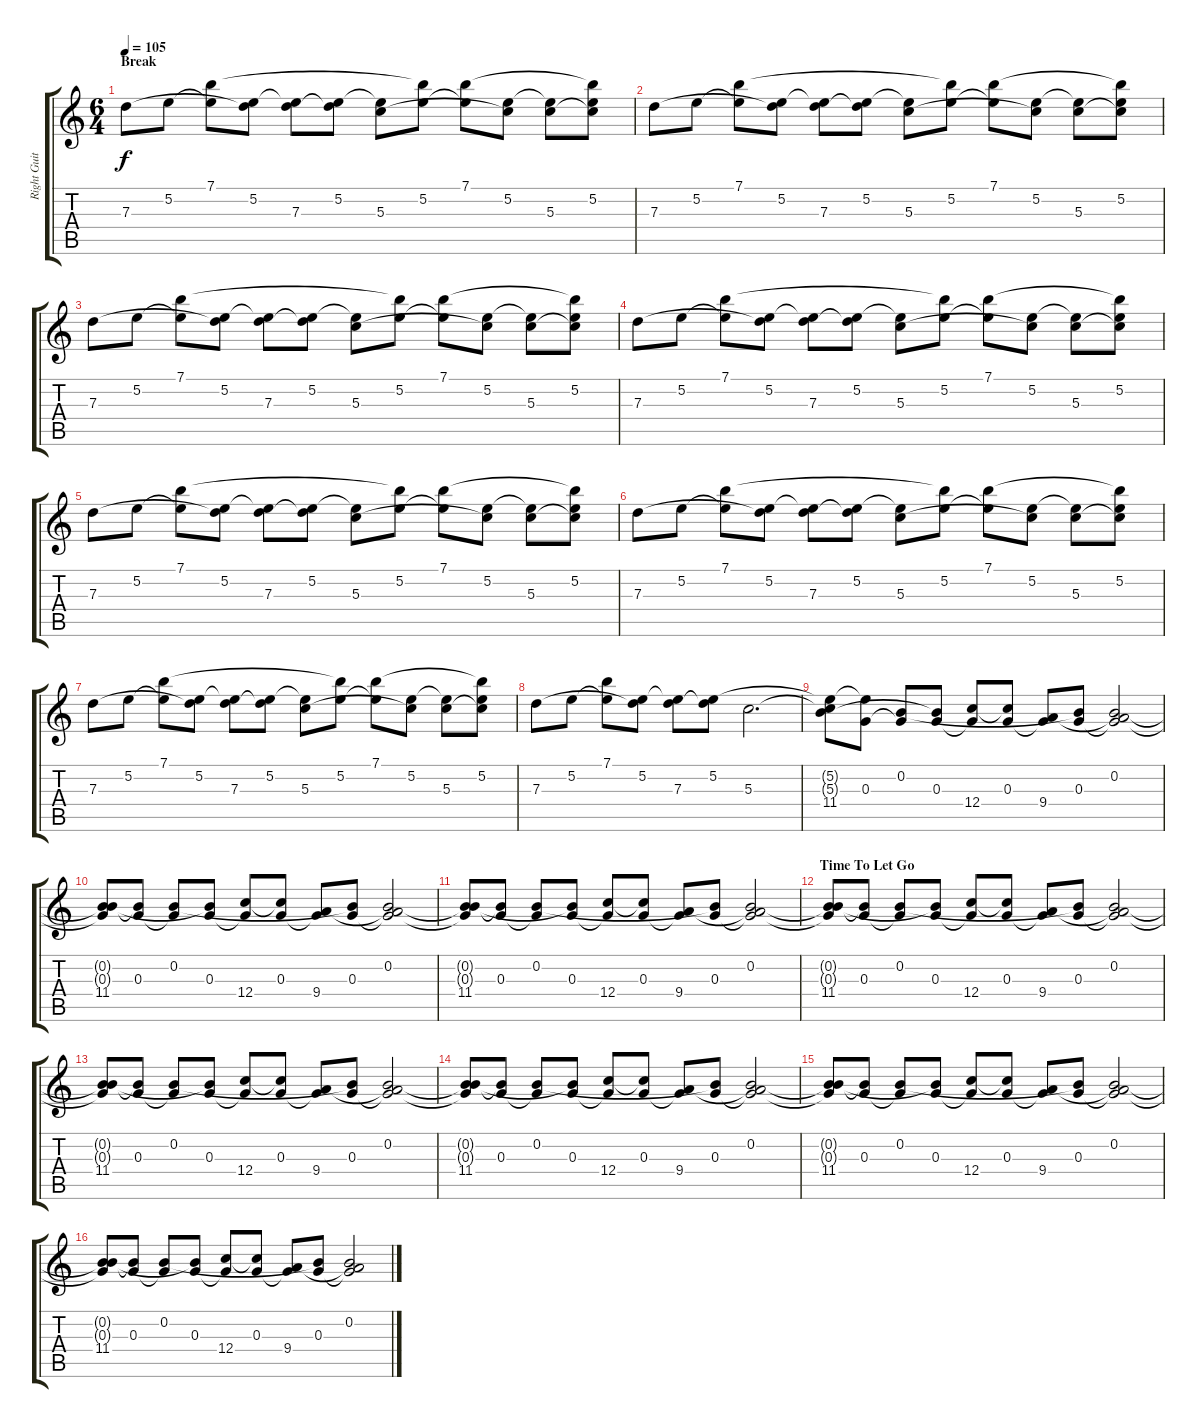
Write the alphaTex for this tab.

\track ("Right Guitar" "Right Guit") {instrument electricguitarjazz}
\staff {score tabs}
\tuning (E4 B3 G3 C3 A2 E2) {hide}
\ts (6 4)
\section ("" "Break")
\tempo 105
\clef g2
\ks c
7.3.8{dy f} 5.2.8 (7.1 5.2{t}).8 (5.2 7.3{t}).8 (5.2{t} 7.3).8 (5.2 7.3{t}).8 (5.2{t} 5.3).8 (7.1{t} 5.2).8 (7.1 5.2{t}).8 (5.2 5.3{t}).8 (5.2{t} 5.3).8 (7.1{t} 5.2 5.3{t}).8 |
7.3.8 5.2.8 (7.1 5.2{t}).8 (5.2 7.3{t}).8 (5.2{t} 7.3).8 (5.2 7.3{t}).8 (5.2{t} 5.3).8 (7.1{t} 5.2).8 (7.1 5.2{t}).8 (5.2 5.3{t}).8 (5.2{t} 5.3).8 (7.1{t} 5.2 5.3{t}).8 |
7.3.8 5.2.8 (7.1 5.2{t}).8 (5.2 7.3{t}).8 (5.2{t} 7.3).8 (5.2 7.3{t}).8 (5.2{t} 5.3).8 (7.1{t} 5.2).8 (7.1 5.2{t}).8 (5.2 5.3{t}).8 (5.2{t} 5.3).8 (7.1{t} 5.2 5.3{t}).8 |
7.3.8 5.2.8 (7.1 5.2{t}).8 (5.2 7.3{t}).8 (5.2{t} 7.3).8 (5.2 7.3{t}).8 (5.2{t} 5.3).8 (7.1{t} 5.2).8 (7.1 5.2{t}).8 (5.2 5.3{t}).8 (5.2{t} 5.3).8 (7.1{t} 5.2 5.3{t}).8 |
7.3.8 5.2.8 (7.1 5.2{t}).8 (5.2 7.3{t}).8 (5.2{t} 7.3).8 (5.2 7.3{t}).8 (5.2{t} 5.3).8 (7.1{t} 5.2).8 (7.1 5.2{t}).8 (5.2 5.3{t}).8 (5.2{t} 5.3).8 (7.1{t} 5.2 5.3{t}).8 |
7.3.8 5.2.8 (7.1 5.2{t}).8 (5.2 7.3{t}).8 (5.2{t} 7.3).8 (5.2 7.3{t}).8 (5.2{t} 5.3).8 (7.1{t} 5.2).8 (7.1 5.2{t}).8 (5.2 5.3{t}).8 (5.2{t} 5.3).8 (7.1{t} 5.2 5.3{t}).8 |
7.3.8 5.2.8 (7.1 5.2{t}).8 (5.2 7.3{t}).8 (5.2{t} 7.3).8 (5.2 7.3{t}).8 (5.2{t} 5.3).8 (7.1{t} 5.2).8 (7.1 5.2{t}).8 (5.2 5.3{t}).8 (5.2{t} 5.3).8 (7.1{t} 5.2 5.3{t}).8 |
7.3.8 5.2.8 (7.1 5.2{t}).8 (5.2 7.3{t}).8 (5.2{t} 7.3).8 (5.2 7.3{t}).8 5.3.2{d} |
(5.2{t} 5.3{t} 11.4).8 (5.2{t} 0.3).8 (0.2 0.3{t}).8 (0.3 11.4{t}).8 (0.3{t} 12.4).8 (0.3 12.4{t}).8 (0.3{t} 9.4).8 (0.2{t} 0.3).8 (0.2 0.3{t} 9.4{t}).2 |
(0.2{t} 0.3{t} 11.4).8 (0.2{t} 0.3).8 (0.2 0.3{t}).8 (0.3 11.4{t}).8 (0.3{t} 12.4).8 (0.3 12.4{t}).8 (0.3{t} 9.4).8 (0.2{t} 0.3).8 (0.2 0.3{t} 9.4{t}).2 |
(0.2{t} 0.3{t} 11.4).8 (0.2{t} 0.3).8 (0.2 0.3{t}).8 (0.3 11.4{t}).8 (0.3{t} 12.4).8 (0.3 12.4{t}).8 (0.3{t} 9.4).8 (0.2{t} 0.3).8 (0.2 0.3{t} 9.4{t}).2 |
\section ("" "Time To Let Go")
(0.2{t} 0.3{t} 11.4).8 (0.2{t} 0.3).8 (0.2 0.3{t}).8 (0.3 11.4{t}).8 (0.3{t} 12.4).8 (0.3 12.4{t}).8 (0.3{t} 9.4).8 (0.2{t} 0.3).8 (0.2 0.3{t} 9.4{t}).2 |
(0.2{t} 0.3{t} 11.4).8 (0.2{t} 0.3).8 (0.2 0.3{t}).8 (0.3 11.4{t}).8 (0.3{t} 12.4).8 (0.3 12.4{t}).8 (0.3{t} 9.4).8 (0.2{t} 0.3).8 (0.2 0.3{t} 9.4{t}).2 |
(0.2{t} 0.3{t} 11.4).8 (0.2{t} 0.3).8 (0.2 0.3{t}).8 (0.3 11.4{t}).8 (0.3{t} 12.4).8 (0.3 12.4{t}).8 (0.3{t} 9.4).8 (0.2{t} 0.3).8 (0.2 0.3{t} 9.4{t}).2 |
(0.2{t} 0.3{t} 11.4).8 (0.2{t} 0.3).8 (0.2 0.3{t}).8 (0.3 11.4{t}).8 (0.3{t} 12.4).8 (0.3 12.4{t}).8 (0.3{t} 9.4).8 (0.2{t} 0.3).8 (0.2 0.3{t} 9.4{t}).2 |
(0.2{t} 0.3{t} 11.4).8 (0.2{t} 0.3).8 (0.2 0.3{t}).8 (0.3 11.4{t}).8 (0.3{t} 12.4).8 (0.3 12.4{t}).8 (0.3{t} 9.4).8 (0.2{t} 0.3).8 (0.2 0.3{t} 9.4{t}).2
